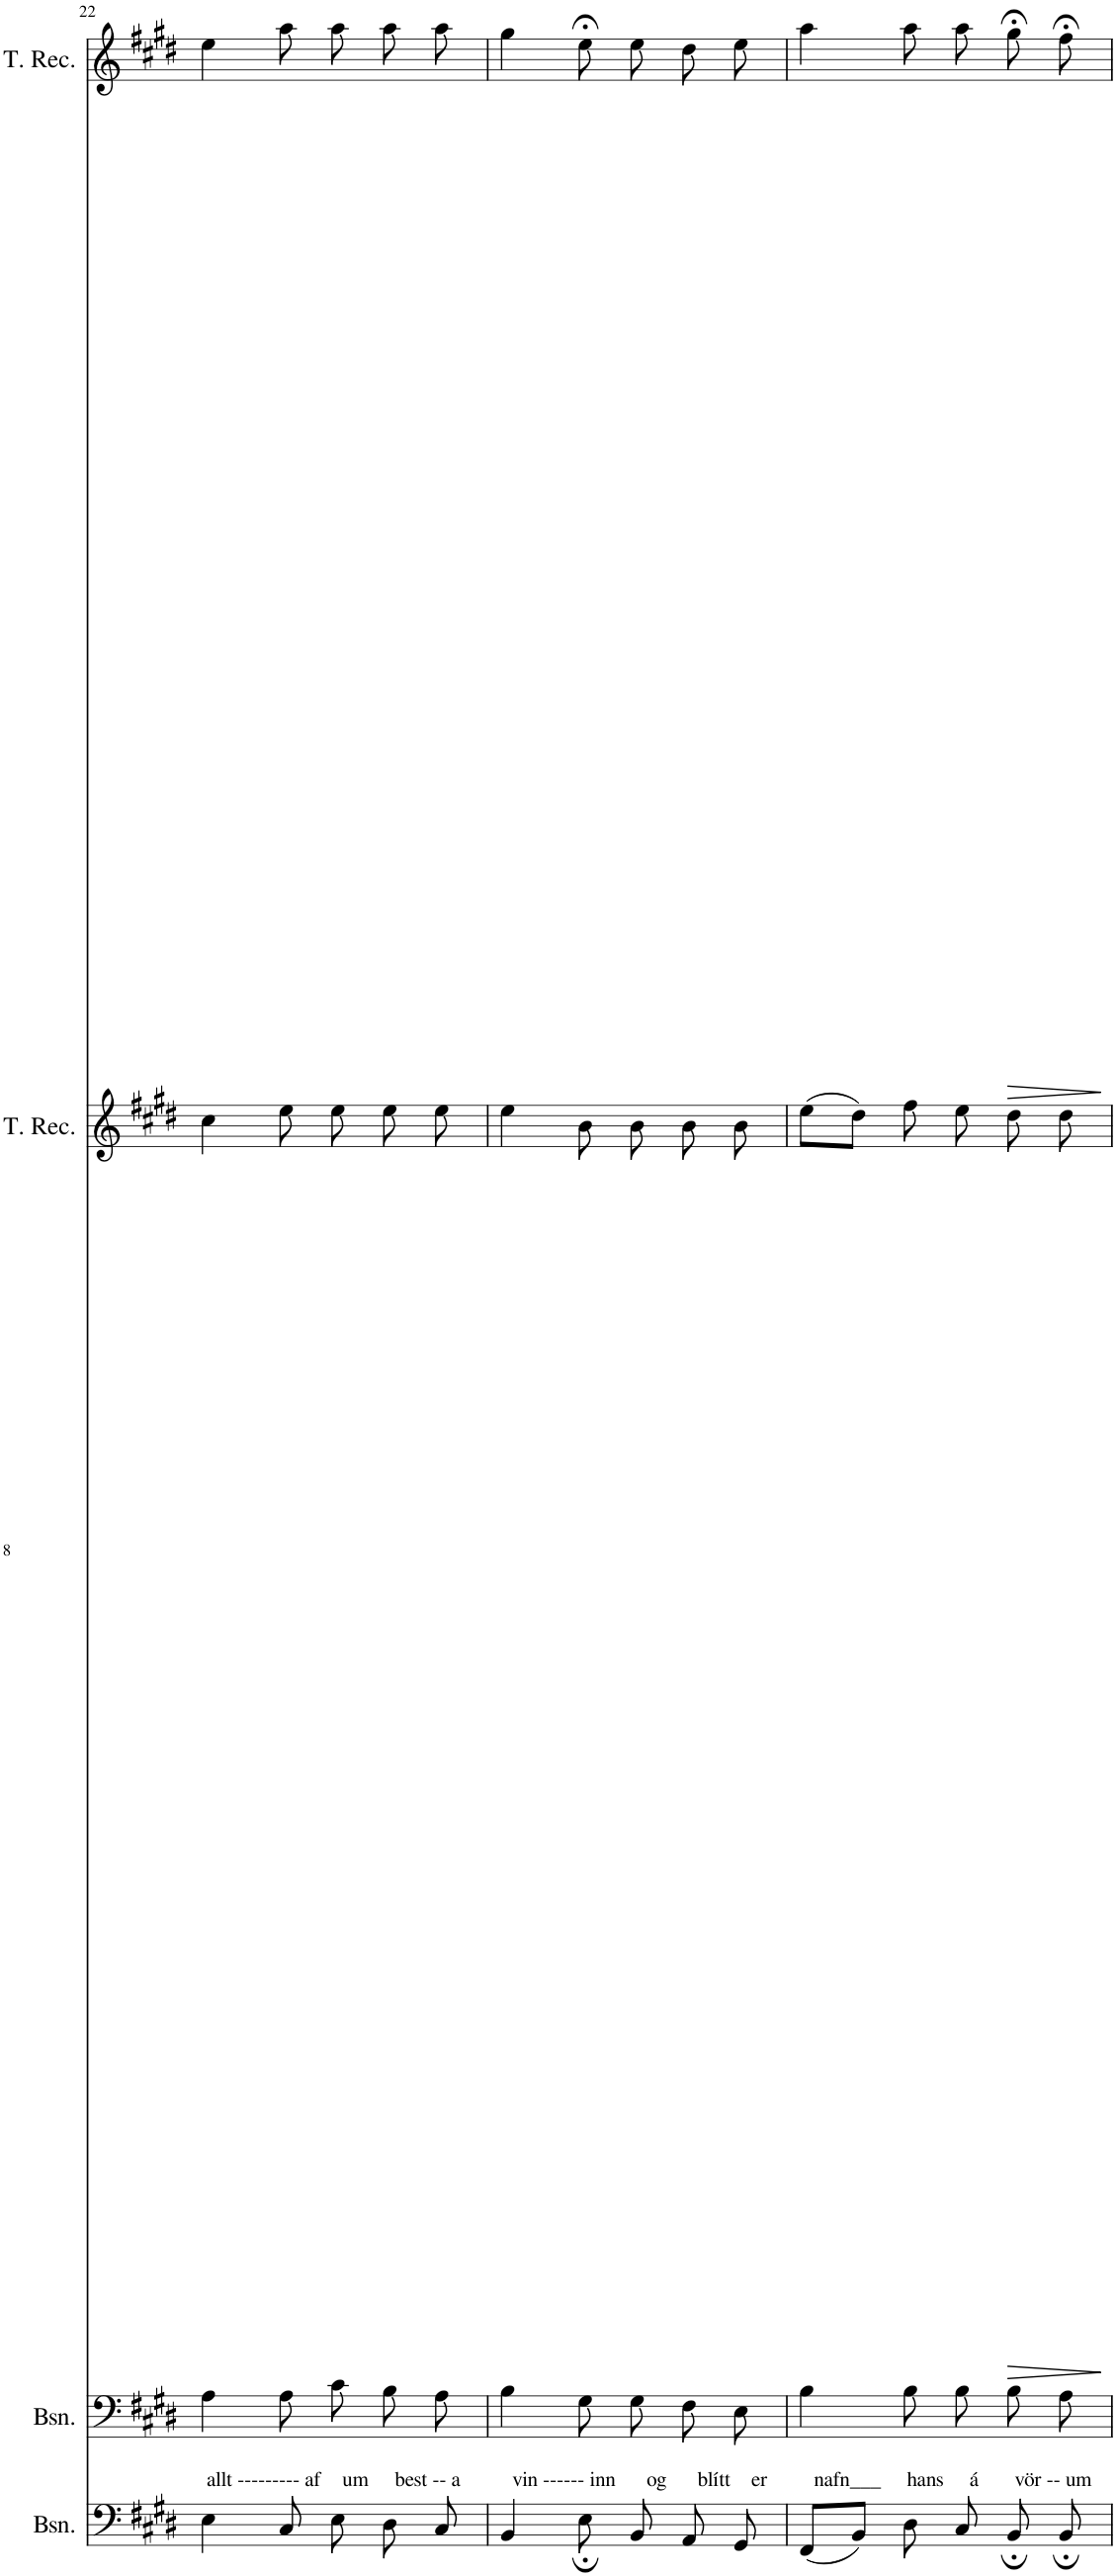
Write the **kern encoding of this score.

**kern	**kern	**kern	**dynam	**kern	**dynam
*part4	*part3	*part2	*part2	*part1	*part1
*staff4	*staff3	*staff2	*staff2	*staff1	*staff1
*I"Bassoon	*I"Bassoon	*I"Tenor Recorder	*	*I"Tenor Recorder	*
*I'Bsn.	*I'Bsn.	*I'T. Rec.	*	*I'T. Rec.	*
!!LO:PB:g=z
*clefF4	*clefF4	*clefG2	*	*clefG2	*
*k[f#c#g#d#]	*k[f#c#g#d#]	*k[f#c#g#d#]	*	*k[f#c#g#d#]	*
*M3/4	*M3/4	*M3/4	*	*M3/4	*
=22	=22	=22	=22	=22	=22
!LO:TX:a:t=allt --------- af    um     best -- a          vin ------ inn      og      blítt    er         nafn___     hans     á       vör -- um	!	!	!	!	!
4E\	4A\	4cc#\	.	4ee\	.
8C#/	8A\L	8ee\	.	8aa\L	.
8E\	8c#\J	8ee\	.	8aa\J	.
8D#\	8B\L	8ee\	.	8aa\L	.
8C#/	8A\J	8ee\	.	8aa\J	.
=23	=23	=23	=23	=23	=23
4BB/	4B\	4ee\	.	4gg#\	.
8E;\	8G#\L	8b\	.	8ee;<\L	.
8BB/	8G#\J	8b\	.	8ee\J	.
8AA/	8F#\L	8b\	.	8dd#\L	.
8GG#/	8E\J	8b\	.	8ee\J	.
=24	=24	=24	=24	=24	=24
(8FF#/L	4B\	(8ee\L	.	4aa\	.
8BB/J)	.	8dd#\J)	.	.	.
8D#\	8B\L	8ff#\	.	8aa\L	.
8C#/	8B\J	8ee\	.	8aa\J	.
!	!	!	!LO:HP:b	!	!LO:HP:b
8BB;/	8B\L	8dd#\	>	8gg#;<\L	>
8BB;/	8A\J	8dd#\	.	8ff#;<\J	.
.	.	.	]	.	]
=	=	=	=	=	=
*-	*-	*-	*-	*-	*-
